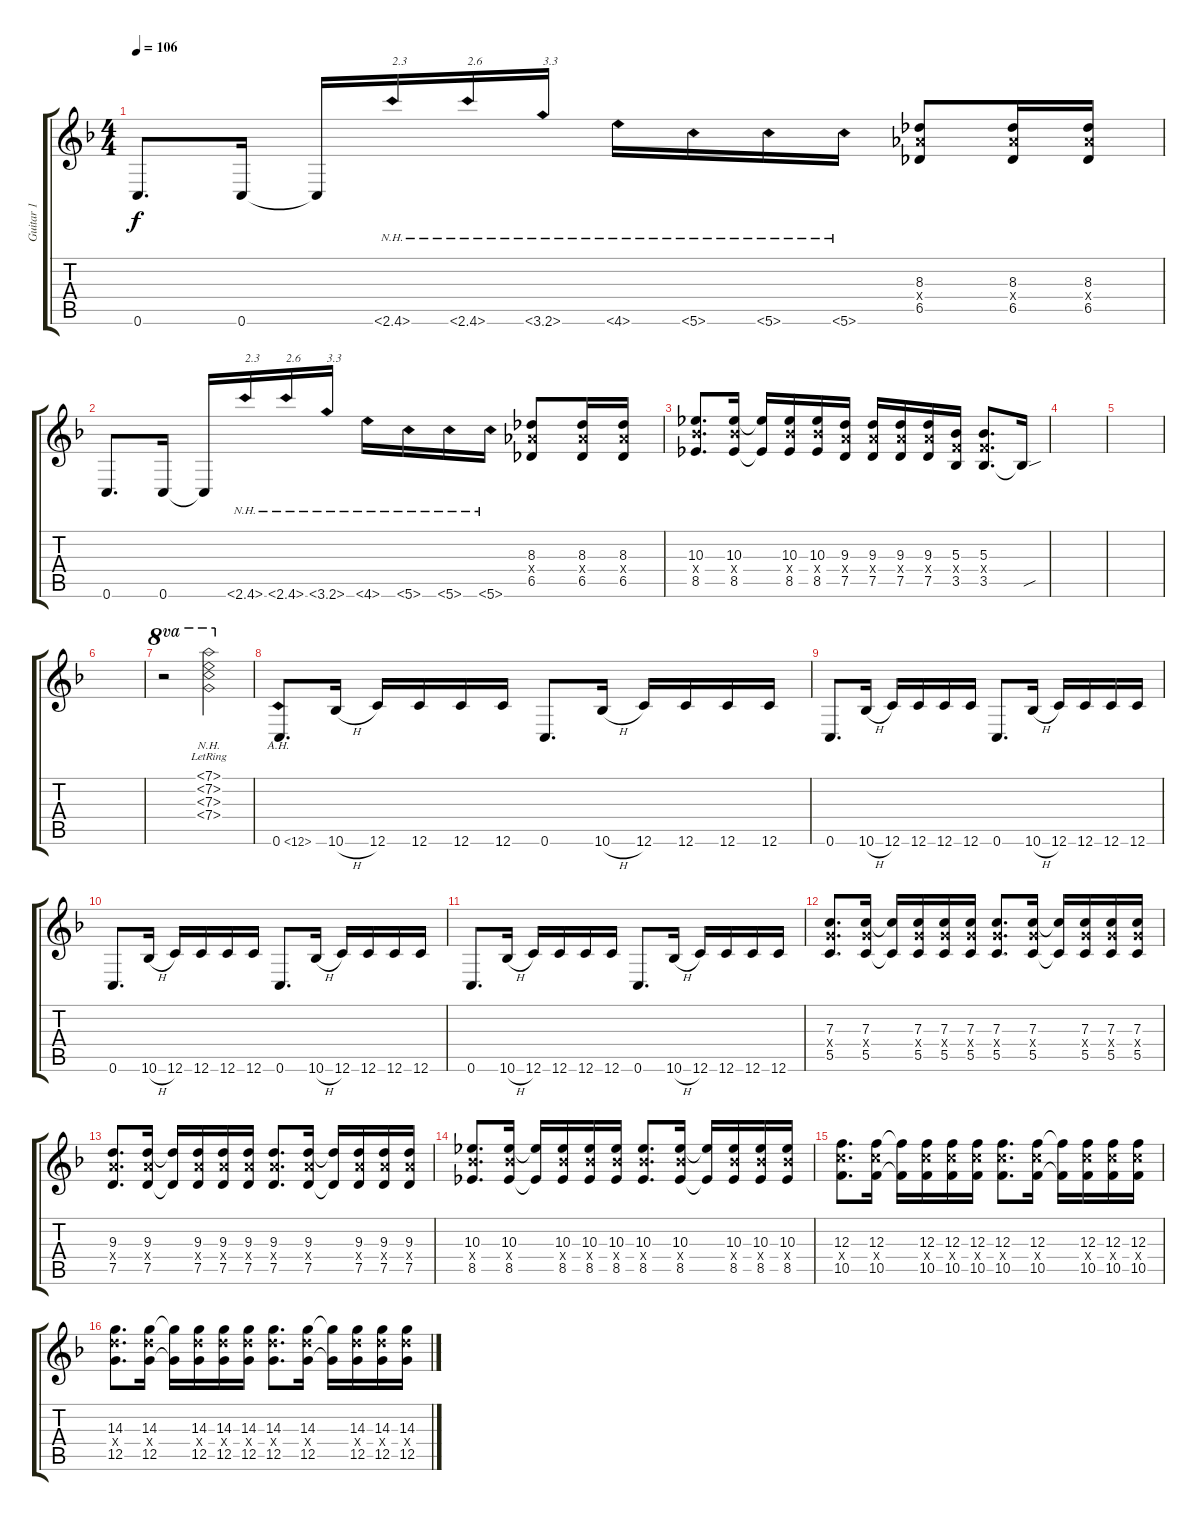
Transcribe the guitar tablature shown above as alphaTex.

\track ("Guitar 1" "Guitar 1") {instrument distortionguitar}
\staff {score tabs}
\tuning (D4 A3 F3 C3 G2 C2) {hide}
\ts (4 4)
\tempo 106
\clef g2
\ks f
0.6.8{d dy f} 0.6.16 0.6{t}.16 2.6{nh}.16{txt "2.3"} 2.6{nh}.16{txt "2.6"} 3.6{nh}.16{txt "3.3"} 4.6{nh}.16 5.6{nh}.16 5.6{nh}.16 5.6{nh}.16 (8.3 8.4{x} 6.5).8 (8.3 8.4{x} 6.5).16 (8.3 8.4{x} 6.5).16 |
0.6.8{d} 0.6.16 0.6{t}.16 2.6{nh}.16{txt "2.3"} 2.6{nh}.16{txt "2.6"} 3.6{nh}.16{txt "3.3"} 4.6{nh}.16 5.6{nh}.16 5.6{nh}.16 5.6{nh}.16 (8.3 8.4{x} 6.5).8 (8.3 8.4{x} 6.5).16 (8.3 8.4{x} 6.5).16 |
(10.3 10.4{x} 8.5).8{d} (10.3 10.4{x} 8.5).16 (10.3{t} 8.5{t}).16 (10.3 10.4{x} 8.5).16 (10.3 10.4{x} 8.5).16 (9.3 9.4{x} 7.5).16 (9.3 9.4{x} 7.5).16 (9.3 9.4{x} 7.5).16 (9.3 9.4{x} 7.5).16 (5.3 5.4{x} 3.5).16 (5.3 5.4{x} 3.5).8{d} 3.5{sou t}.16 |
|
|
|
r.2{ot 8va} (7.1{nh lr} 7.2{nh} 7.3{nh} 7.4{nh}).2{ot 8va} |
0.6{ah 12}.8{d} 10.6{h}.16 12.6.16 12.6.16 12.6.16 12.6.16 0.6.8{d} 10.6{h}.16 12.6.16 12.6.16 12.6.16 12.6.16 |
0.6.8{d} 10.6{h}.16 12.6.16 12.6.16 12.6.16 12.6.16 0.6.8{d} 10.6{h}.16 12.6.16 12.6.16 12.6.16 12.6.16 |
0.6.8{d} 10.6{h}.16 12.6.16 12.6.16 12.6.16 12.6.16 0.6.8{d} 10.6{h}.16 12.6.16 12.6.16 12.6.16 12.6.16 |
0.6.8{d} 10.6{h}.16 12.6.16 12.6.16 12.6.16 12.6.16 0.6.8{d} 10.6{h}.16 12.6.16 12.6.16 12.6.16 12.6.16 |
(7.3 7.4{x} 5.5).8{d} (7.3 7.4{x} 5.5).16 (7.3{t} 5.5{t}).16 (7.3 7.4{x} 5.5).16 (7.3 7.4{x} 5.5).16 (7.3 7.4{x} 5.5).16 (7.3 7.4{x} 5.5).8{d} (7.3 7.4{x} 5.5).16 (7.3{t} 5.5{t}).16 (7.3 7.4{x} 5.5).16 (7.3 7.4{x} 5.5).16 (7.3 7.4{x} 5.5).16 |
(9.3 9.4{x} 7.5).8{d} (9.3 9.4{x} 7.5).16 (9.3{t} 7.5{t}).16 (9.3 9.4{x} 7.5).16 (9.3 9.4{x} 7.5).16 (9.3 9.4{x} 7.5).16 (9.3 9.4{x} 7.5).8{d} (9.3 9.4{x} 7.5).16 (9.3{t} 7.5{t}).16 (9.3 9.4{x} 7.5).16 (9.3 9.4{x} 7.5).16 (9.3 9.4{x} 7.5).16 |
(10.3 10.4{x} 8.5).8{d} (10.3 10.4{x} 8.5).16 (10.3{t} 8.5{t}).16 (10.3 10.4{x} 8.5).16 (10.3 10.4{x} 8.5).16 (10.3 10.4{x} 8.5).16 (10.3 10.4{x} 8.5).8{d} (10.3 10.4{x} 8.5).16 (10.3{t} 8.5{t}).16 (10.3 10.4{x} 8.5).16 (10.3 10.4{x} 8.5).16 (10.3 10.4{x} 8.5).16 |
(12.3 12.4{x} 10.5).8{d} (12.3 12.4{x} 10.5).16 (12.3{t} 10.5{t}).16 (12.3 12.4{x} 10.5).16 (12.3 12.4{x} 10.5).16 (12.3 12.4{x} 10.5).16 (12.3 12.4{x} 10.5).8{d} (12.3 12.4{x} 10.5).16 (12.3{t} 10.5{t}).16 (12.3 12.4{x} 10.5).16 (12.3 12.4{x} 10.5).16 (12.3 12.4{x} 10.5).16 |
(14.3 14.4{x} 12.5).8{d} (14.3 14.4{x} 12.5).16 (14.3{t} 12.5{t}).16 (14.3 14.4{x} 12.5).16 (14.3 14.4{x} 12.5).16 (14.3 14.4{x} 12.5).16 (14.3 14.4{x} 12.5).8{d} (14.3 14.4{x} 12.5).16 (14.3{t} 12.5{t}).16 (14.3 14.4{x} 12.5).16 (14.3 14.4{x} 12.5).16 (14.3 14.4{x} 12.5).16
